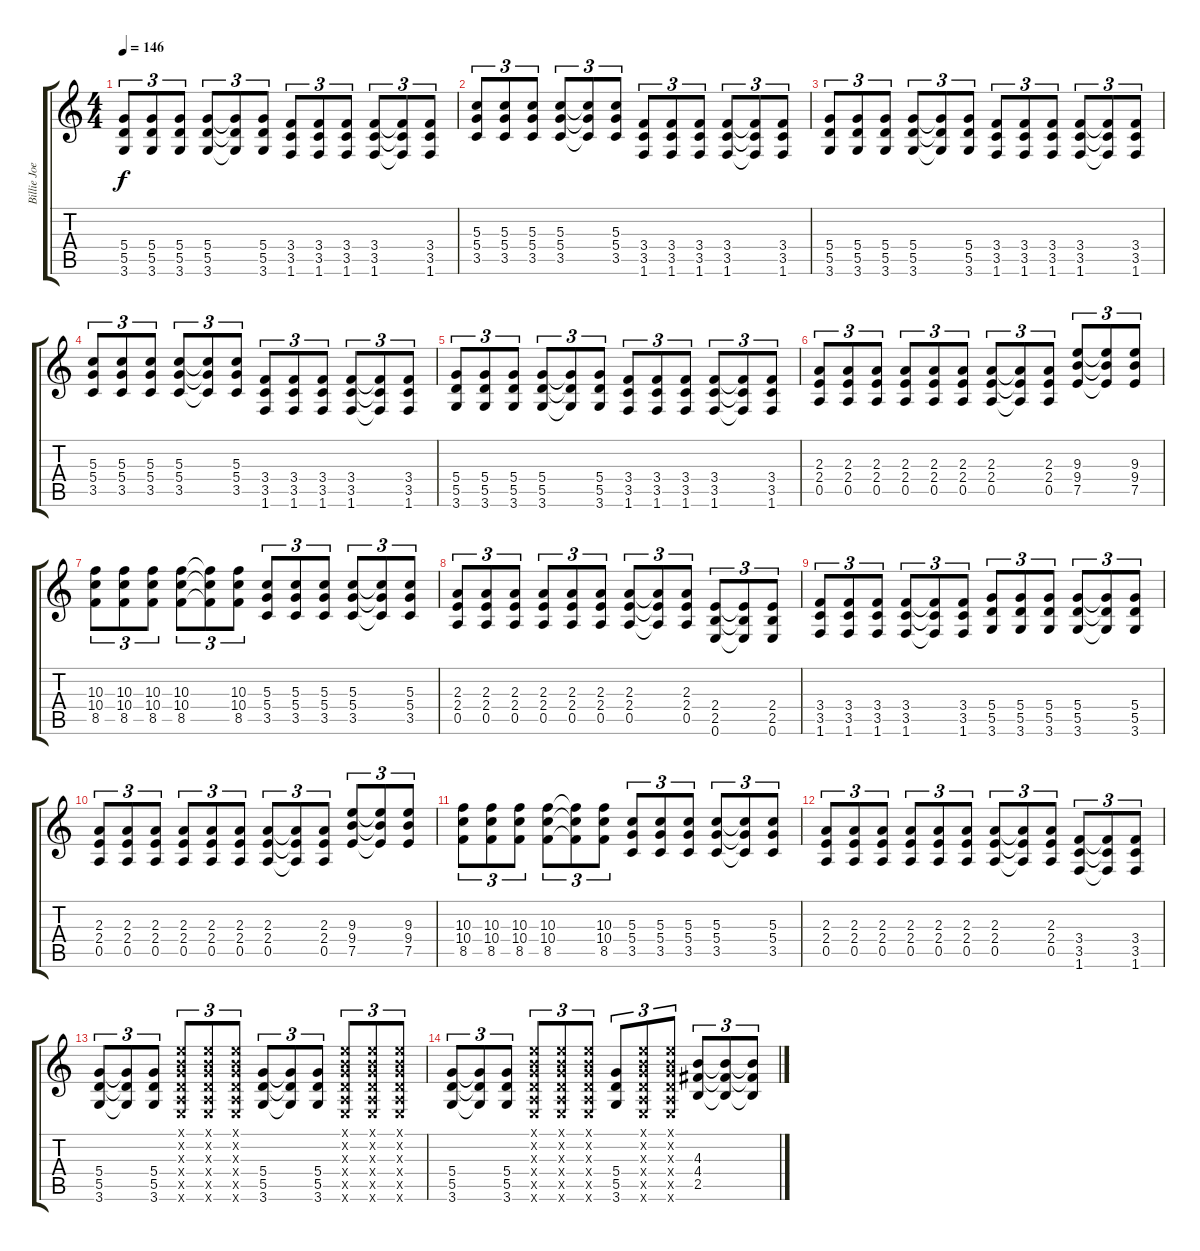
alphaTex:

\track ("Billie Joe" "Billie Joe") {instrument overdrivenguitar}
\staff {score tabs}
\tuning (E4 B3 G3 D3 A2 E2) {hide}
\ts (4 4)
\tempo 146
\clef g2
\ks c
(5.4 5.5 3.6).8{tu (3 2) dy f} (5.4 5.5 3.6).8{tu (3 2)} (5.4 5.5 3.6).8{tu (3 2)} (5.4 5.5 3.6).8{tu (3 2)} (5.4{t} 5.5{t} 3.6{t}).8{tu (3 2)} (5.4 5.5 3.6).8{tu (3 2)} (3.4 3.5 1.6).8{tu (3 2)} (3.4 3.5 1.6).8{tu (3 2)} (3.4 3.5 1.6).8{tu (3 2)} (3.4 3.5 1.6).8{tu (3 2)} (3.4{t} 3.5{t} 1.6{t}).8{tu (3 2)} (3.4 3.5 1.6).8{tu (3 2)} |
(5.3 5.4 3.5).8{tu (3 2)} (5.3 5.4 3.5).8{tu (3 2)} (5.3 5.4 3.5).8{tu (3 2)} (5.3 5.4 3.5).8{tu (3 2)} (5.3{t} 5.4{t} 3.5{t}).8{tu (3 2)} (5.3 5.4 3.5).8{tu (3 2)} (3.4 3.5 1.6).8{tu (3 2)} (3.4 3.5 1.6).8{tu (3 2)} (3.4 3.5 1.6).8{tu (3 2)} (3.4 3.5 1.6).8{tu (3 2)} (3.4{t} 3.5{t} 1.6{t}).8{tu (3 2)} (3.4 3.5 1.6).8{tu (3 2)} |
(5.4 5.5 3.6).8{tu (3 2)} (5.4 5.5 3.6).8{tu (3 2)} (5.4 5.5 3.6).8{tu (3 2)} (5.4 5.5 3.6).8{tu (3 2)} (5.4{t} 5.5{t} 3.6{t}).8{tu (3 2)} (5.4 5.5 3.6).8{tu (3 2)} (3.4 3.5 1.6).8{tu (3 2)} (3.4 3.5 1.6).8{tu (3 2)} (3.4 3.5 1.6).8{tu (3 2)} (3.4 3.5 1.6).8{tu (3 2)} (3.4{t} 3.5{t} 1.6{t}).8{tu (3 2)} (3.4 3.5 1.6).8{tu (3 2)} |
(5.3 5.4 3.5).8{tu (3 2)} (5.3 5.4 3.5).8{tu (3 2)} (5.3 5.4 3.5).8{tu (3 2)} (5.3 5.4 3.5).8{tu (3 2)} (5.3{t} 5.4{t} 3.5{t}).8{tu (3 2)} (5.3 5.4 3.5).8{tu (3 2)} (3.4 3.5 1.6).8{tu (3 2)} (3.4 3.5 1.6).8{tu (3 2)} (3.4 3.5 1.6).8{tu (3 2)} (3.4 3.5 1.6).8{tu (3 2)} (3.4{t} 3.5{t} 1.6{t}).8{tu (3 2)} (3.4 3.5 1.6).8{tu (3 2)} |
(5.4 5.5 3.6).8{tu (3 2)} (5.4 5.5 3.6).8{tu (3 2)} (5.4 5.5 3.6).8{tu (3 2)} (5.4 5.5 3.6).8{tu (3 2)} (5.4{t} 5.5{t} 3.6{t}).8{tu (3 2)} (5.4 5.5 3.6).8{tu (3 2)} (3.4 3.5 1.6).8{tu (3 2)} (3.4 3.5 1.6).8{tu (3 2)} (3.4 3.5 1.6).8{tu (3 2)} (3.4 3.5 1.6).8{tu (3 2)} (3.4{t} 3.5{t} 1.6{t}).8{tu (3 2)} (3.4 3.5 1.6).8{tu (3 2)} |
(2.3 2.4 0.5).8{tu (3 2)} (2.3 2.4 0.5).8{tu (3 2)} (2.3 2.4 0.5).8{tu (3 2)} (2.3 2.4 0.5).8{tu (3 2)} (2.3 2.4 0.5).8{tu (3 2)} (2.3 2.4 0.5).8{tu (3 2)} (2.3 2.4 0.5).8{tu (3 2)} (2.3{t} 2.4{t} 0.5{t}).8{tu (3 2)} (2.3 2.4 0.5).8{tu (3 2)} (9.3 9.4 7.5).8{tu (3 2)} (9.3{t} 9.4{t} 7.5{t}).8{tu (3 2)} (9.3 9.4 7.5).8{tu (3 2)} |
(10.3 10.4 8.5).8{tu (3 2)} (10.3 10.4 8.5).8{tu (3 2)} (10.3 10.4 8.5).8{tu (3 2)} (10.3 10.4 8.5).8{tu (3 2)} (10.3{t} 10.4{t} 8.5{t}).8{tu (3 2)} (10.3 10.4 8.5).8{tu (3 2)} (5.3 5.4 3.5).8{tu (3 2)} (5.3 5.4 3.5).8{tu (3 2)} (5.3 5.4 3.5).8{tu (3 2)} (5.3 5.4 3.5).8{tu (3 2)} (5.3{t} 5.4{t} 3.5{t}).8{tu (3 2)} (5.3 5.4 3.5).8{tu (3 2)} |
(2.3 2.4 0.5).8{tu (3 2)} (2.3 2.4 0.5).8{tu (3 2)} (2.3 2.4 0.5).8{tu (3 2)} (2.3 2.4 0.5).8{tu (3 2)} (2.3 2.4 0.5).8{tu (3 2)} (2.3 2.4 0.5).8{tu (3 2)} (2.3 2.4 0.5).8{tu (3 2)} (2.3{t} 2.4{t} 0.5{t}).8{tu (3 2)} (2.3 2.4 0.5).8{tu (3 2)} (2.4 2.5 0.6).8{tu (3 2)} (2.4{t} 2.5{t} 0.6{t}).8{tu (3 2)} (2.4 2.5 0.6).8{tu (3 2)} |
(3.4 3.5 1.6).8{tu (3 2)} (3.4 3.5 1.6).8{tu (3 2)} (3.4 3.5 1.6).8{tu (3 2)} (3.4 3.5 1.6).8{tu (3 2)} (3.4{t} 3.5{t} 1.6{t}).8{tu (3 2)} (3.4 3.5 1.6).8{tu (3 2)} (5.4 5.5 3.6).8{tu (3 2)} (5.4 5.5 3.6).8{tu (3 2)} (5.4 5.5 3.6).8{tu (3 2)} (5.4 5.5 3.6).8{tu (3 2)} (5.4{t} 5.5{t} 3.6{t}).8{tu (3 2)} (5.4 5.5 3.6).8{tu (3 2)} |
(2.3 2.4 0.5).8{tu (3 2)} (2.3 2.4 0.5).8{tu (3 2)} (2.3 2.4 0.5).8{tu (3 2)} (2.3 2.4 0.5).8{tu (3 2)} (2.3 2.4 0.5).8{tu (3 2)} (2.3 2.4 0.5).8{tu (3 2)} (2.3 2.4 0.5).8{tu (3 2)} (2.3{t} 2.4{t} 0.5{t}).8{tu (3 2)} (2.3 2.4 0.5).8{tu (3 2)} (9.3 9.4 7.5).8{tu (3 2)} (9.3{t} 9.4{t} 7.5{t}).8{tu (3 2)} (9.3 9.4 7.5).8{tu (3 2)} |
(10.3 10.4 8.5).8{tu (3 2)} (10.3 10.4 8.5).8{tu (3 2)} (10.3 10.4 8.5).8{tu (3 2)} (10.3 10.4 8.5).8{tu (3 2)} (10.3{t} 10.4{t} 8.5{t}).8{tu (3 2)} (10.3 10.4 8.5).8{tu (3 2)} (5.3 5.4 3.5).8{tu (3 2)} (5.3 5.4 3.5).8{tu (3 2)} (5.3 5.4 3.5).8{tu (3 2)} (5.3 5.4 3.5).8{tu (3 2)} (5.3{t} 5.4{t} 3.5{t}).8{tu (3 2)} (5.3 5.4 3.5).8{tu (3 2)} |
(2.3 2.4 0.5).8{tu (3 2)} (2.3 2.4 0.5).8{tu (3 2)} (2.3 2.4 0.5).8{tu (3 2)} (2.3 2.4 0.5).8{tu (3 2)} (2.3 2.4 0.5).8{tu (3 2)} (2.3 2.4 0.5).8{tu (3 2)} (2.3 2.4 0.5).8{tu (3 2)} (2.3{t} 2.4{t} 0.5{t}).8{tu (3 2)} (2.3 2.4 0.5).8{tu (3 2)} (3.4 3.5 1.6).8{tu (3 2)} (3.4{t} 3.5{t} 1.6{t}).8{tu (3 2)} (3.4 3.5 1.6).8{tu (3 2)} |
(5.4 5.5 3.6).8{tu (3 2)} (5.4{t} 5.5{t} 3.6{t}).8{tu (3 2)} (5.4 5.5 3.6).8{tu (3 2)} (0.1{x} 0.2{x} 0.3{x} 0.4{x} 0.5{x} 0.6{x}).8{tu (3 2)} (0.1{x} 0.2{x} 0.3{x} 0.4{x} 0.5{x} 0.6{x}).8{tu (3 2)} (0.1{x} 0.2{x} 0.3{x} 0.4{x} 0.5{x} 0.6{x}).8{tu (3 2)} (5.4 5.5 3.6).8{tu (3 2)} (5.4{t} 5.5{t} 3.6{t}).8{tu (3 2)} (5.4 5.5 3.6).8{tu (3 2)} (0.1{x} 0.2{x} 0.3{x} 0.4{x} 0.5{x} 0.6{x}).8{tu (3 2)} (0.1{x} 0.2{x} 0.3{x} 0.4{x} 0.5{x} 0.6{x}).8{tu (3 2)} (0.1{x} 0.2{x} 0.3{x} 0.4{x} 0.5{x} 0.6{x}).8{tu (3 2)} |
(5.4 5.5 3.6).8{tu (3 2)} (5.4{t} 5.5{t} 3.6{t}).8{tu (3 2)} (5.4 5.5 3.6).8{tu (3 2)} (0.1{x} 0.2{x} 0.3{x} 0.4{x} 0.5{x} 0.6{x}).8{tu (3 2)} (0.1{x} 0.2{x} 0.3{x} 0.4{x} 0.5{x} 0.6{x}).8{tu (3 2)} (0.1{x} 0.2{x} 0.3{x} 0.4{x} 0.5{x} 0.6{x}).8{tu (3 2)} (5.4 5.5 3.6).8{tu (3 2)} (0.1{x} 0.2{x} 0.3{x} 0.4{x} 0.5{x} 0.6{x}).8{tu (3 2)} (0.1{x} 0.2{x} 0.3{x} 0.4{x} 0.5{x} 0.6{x}).8{tu (3 2)} (4.3 4.4 2.5).8{tu (3 2)} (4.3{t} 4.4{t} 2.5{t}).8{tu (3 2)} (4.3{t} 4.4{t} 2.5{t}).8{tu (3 2)}
